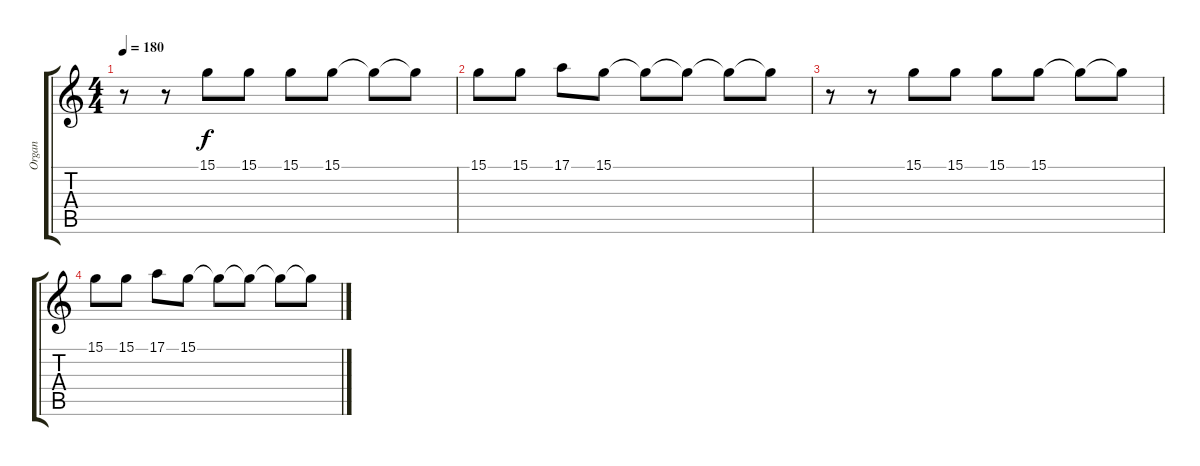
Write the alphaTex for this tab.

\track ("Organ" "Organ") {instrument lead5charang}
\staff {score tabs}
\tuning (E4 B3 G3 D3 A2 E2) {hide}
\ts (4 4)
\tempo 180
\clef g2
\ks c
r.8{dy f} r.8 15.1.8 15.1.8 15.1.8 15.1.8 15.1{t}.8 15.1{t}.8 |
15.1.8 15.1.8 17.1.8 15.1.8 15.1{t}.8 15.1{t}.8 15.1{t}.8 15.1{t}.8 |
r.8 r.8 15.1.8 15.1.8 15.1.8 15.1.8 15.1{t}.8 15.1{t}.8 |
15.1.8 15.1.8 17.1.8 15.1.8 15.1{t}.8 15.1{t}.8 15.1{t}.8 15.1{t}.8
